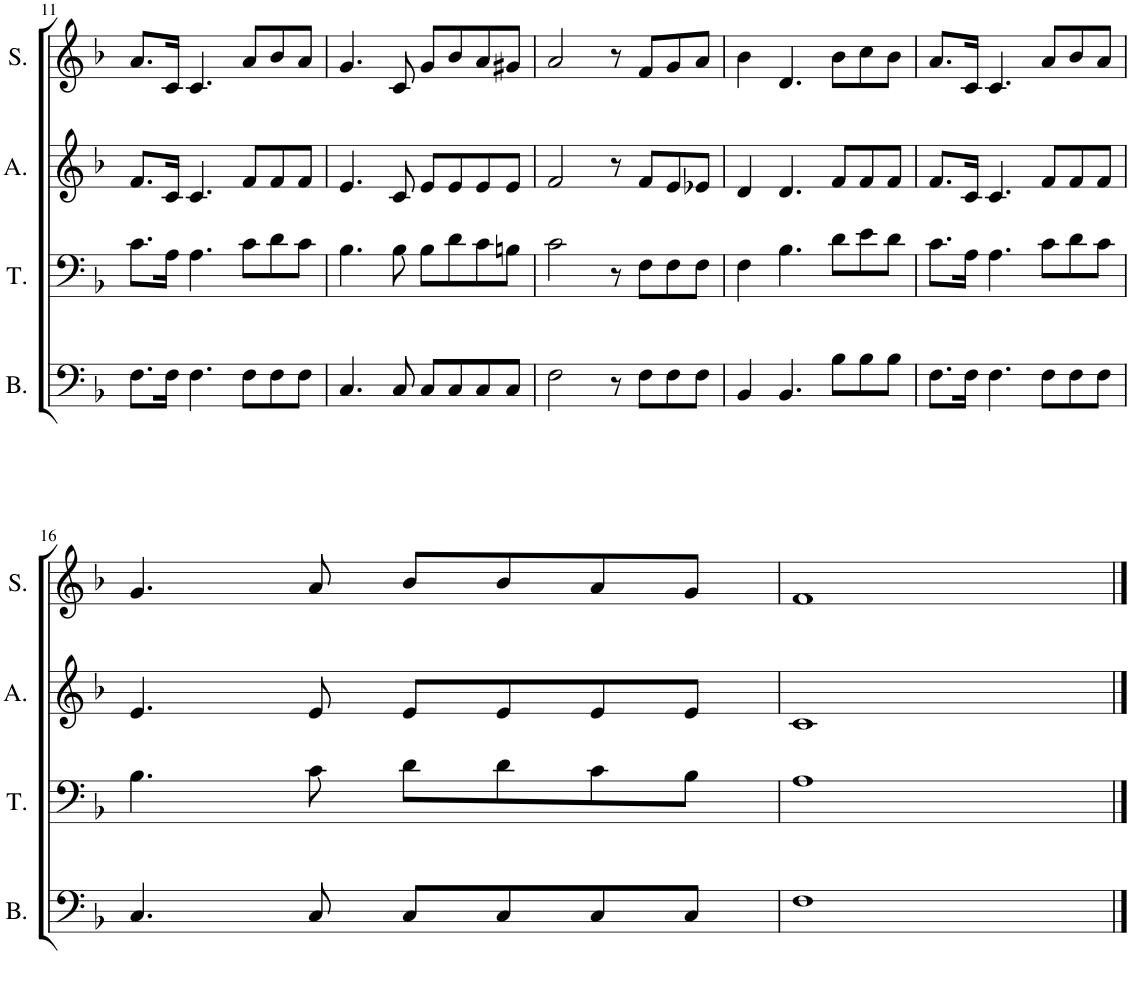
**kern	**kern	**kern	**kern
*part4	*part3	*part2	*part1
*staff4	*staff3	*staff2	*staff1
*I"Bass	*I"Tenor	*I"Alto	*I"Soprano
*I'B.	*I'T.	*I'A.	*I'S.
!!LO:PB:g=z
*clefF4	*clefF4	*clefG2	*clefG2
*k[b-]	*k[b-]	*k[b-]	*k[b-]
*M4/4	*M4/4	*M4/4	*M4/4
=11	=11	=11	=11
8.F\L	8.c\L	8.f/L	8.a/L
16F\Jk	16A\Jk	16c/Jk	16c/Jk
4.F\	4.A\	4.c/	4.c/
8F\L	8c\L	8f/L	8a/L
8F\	8d\	8f/	8b-/
8F\J	8c\J	8f/J	8a/J
=12	=12	=12	=12
4.C/	4.B-\	4.e/	4.g/
8C/	8B-\	8c/	8c/
8C/L	8B-\L	8e/L	8g/L
8C/	8d\	8e/	8b-/
8C/	8c\	8e/	8a/
8C/J	8Bn\J	8e/J	8g#X/J
=13	=13	=13	=13
2F\	2c\	2f/	2a/
8r	8r	8r	8r
8F\L	8F\L	8f/L	8f/L
8F\	8F\	8e/	8g/
8F\J	8F\J	8e-X/J	8a/J
=14	=14	=14	=14
4BB-/	4F\	4d/	4b-\
4.BB-/	4.B-\	4.d/	4.d/
8B-\L	8d\L	8f/L	8b-\L
8B-\	8e\	8f/	8cc\
8B-\J	8d\J	8f/J	8b-\J
=15	=15	=15	=15
8.F\L	8.c\L	8.f/L	8.a/L
16F\Jk	16A\Jk	16c/Jk	16c/Jk
4.F\	4.A\	4.c/	4.c/
8F\L	8c\L	8f/L	8a/L
8F\	8d\	8f/	8b-/
8F\J	8c\J	8f/J	8a/J
!!LO:LB:g=z
=16	=16	=16	=16
4.C/	4.B-\	4.e/	4.g/
8C/	8c\	8e/	8a/
8C/L	8d\L	8e/L	8b-/L
8C/	8d\	8e/	8b-/
8C/	8c\	8e/	8a/
8C/J	8B-\J	8e/J	8g/J
=17	=17	=17	=17
1F	1A	1c	1f
==	==	==	==
*-	*-	*-	*-
